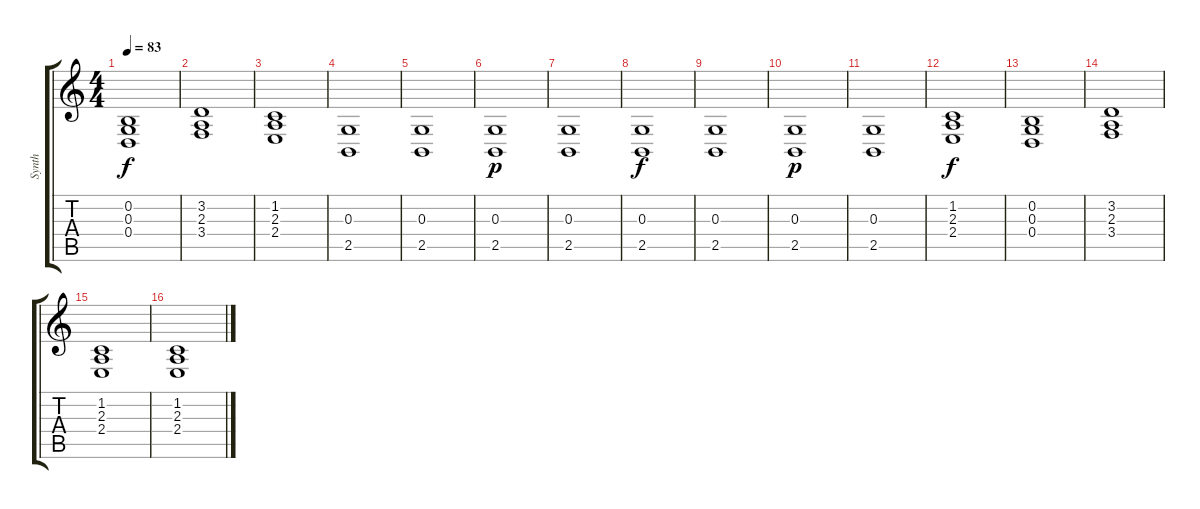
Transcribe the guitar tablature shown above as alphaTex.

\track ("Synth" "Synth") {instrument choiraahs}
\staff {score tabs}
\tuning (E4 B3 G3 D3 A2 E2) {hide}
\ts (4 4)
\tempo 83
\clef g2
\ks c
(0.2 0.3 0.4).1{dy f} |
(3.2 2.3 3.4).1 |
(1.2 2.3 2.4).1 |
(0.3 2.5).1 |
(0.3 2.5).1 |
(0.3 2.5).1{dy p} |
(0.3 2.5).1 |
(0.3 2.5).1{dy f} |
(0.3 2.5).1 |
(0.3 2.5).1{dy p} |
(0.3 2.5).1 |
(1.2 2.3 2.4).1{dy f} |
(0.2 0.3 0.4).1 |
(3.2 2.3 3.4).1 |
(1.2 2.3 2.4).1 |
(1.2 2.3 2.4).1
